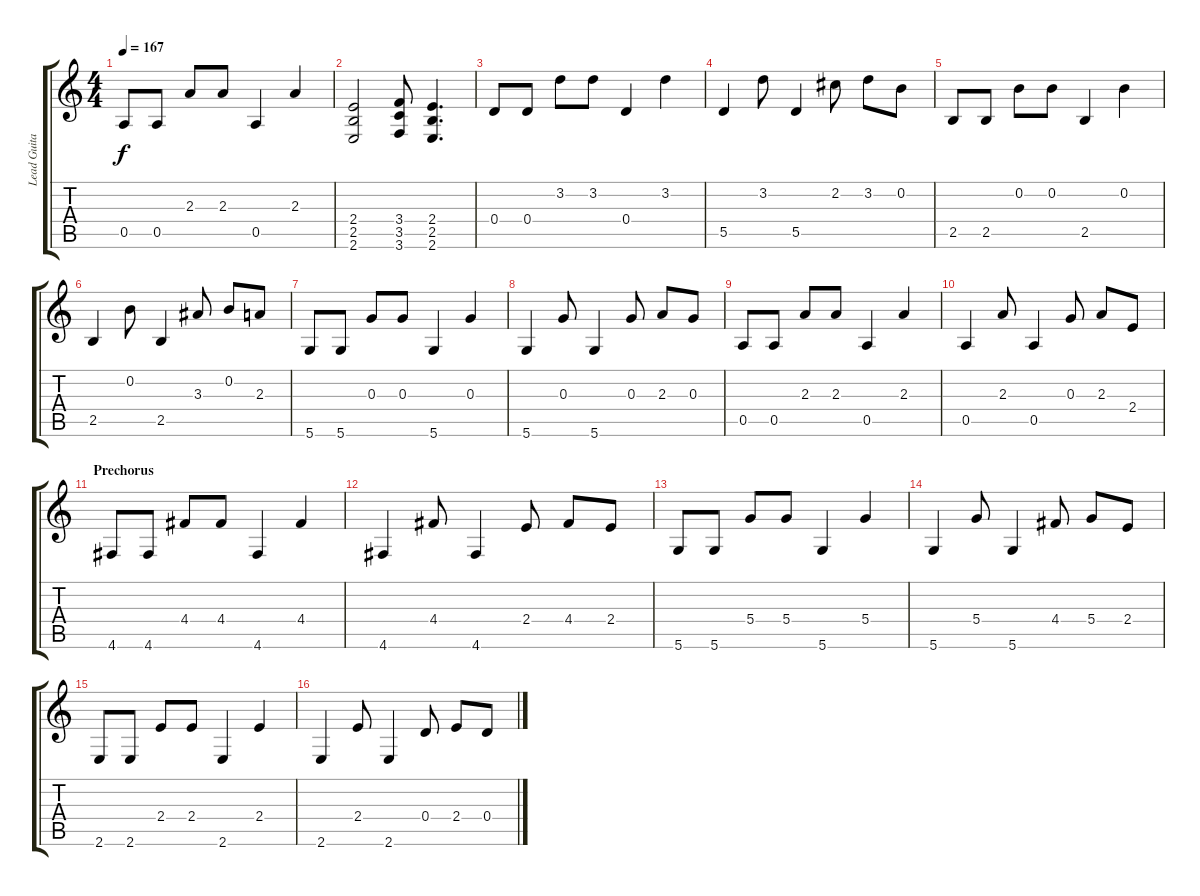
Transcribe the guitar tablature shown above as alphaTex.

\track ("Lead Guitar (Dropped D)" "Lead Guita") {instrument overdrivenguitar}
\staff {score tabs}
\tuning (E4 B3 G3 D3 A2 D2) {hide}
\ts (4 4)
\tempo 167
\clef g2
\ks c
0.5.8{dy f} 0.5.8 2.3.8 2.3.8 0.5.4 2.3.4 |
(2.4 2.5 2.6).2 (3.4 3.5 3.6).8 (2.4 2.5 2.6).4{d} |
0.4.8 0.4.8 3.2.8 3.2.8 0.4.4 3.2.4 |
5.5.4 3.2.8 5.5.4 2.2.8 3.2.8 0.2.8 |
2.5.8 2.5.8 0.2.8 0.2.8 2.5.4 0.2.4 |
2.5.4 0.2.8 2.5.4 3.3.8 0.2.8 2.3.8 |
5.6.8 5.6.8 0.3.8 0.3.8 5.6.4 0.3.4 |
5.6.4 0.3.8 5.6.4 0.3.8 2.3.8 0.3.8 |
0.5.8 0.5.8 2.3.8 2.3.8 0.5.4 2.3.4 |
0.5.4 2.3.8 0.5.4 0.3.8 2.3.8 2.4.8 |
\section ("" "Prechorus")
4.6.8 4.6.8 4.4.8 4.4.8 4.6.4 4.4.4 |
4.6.4 4.4.8 4.6.4 2.4.8 4.4.8 2.4.8 |
5.6.8 5.6.8 5.4.8 5.4.8 5.6.4 5.4.4 |
5.6.4 5.4.8 5.6.4 4.4.8 5.4.8 2.4.8 |
2.6.8 2.6.8 2.4.8 2.4.8 2.6.4 2.4.4 |
2.6.4 2.4.8 2.6.4 0.4.8 2.4.8 0.4.8
